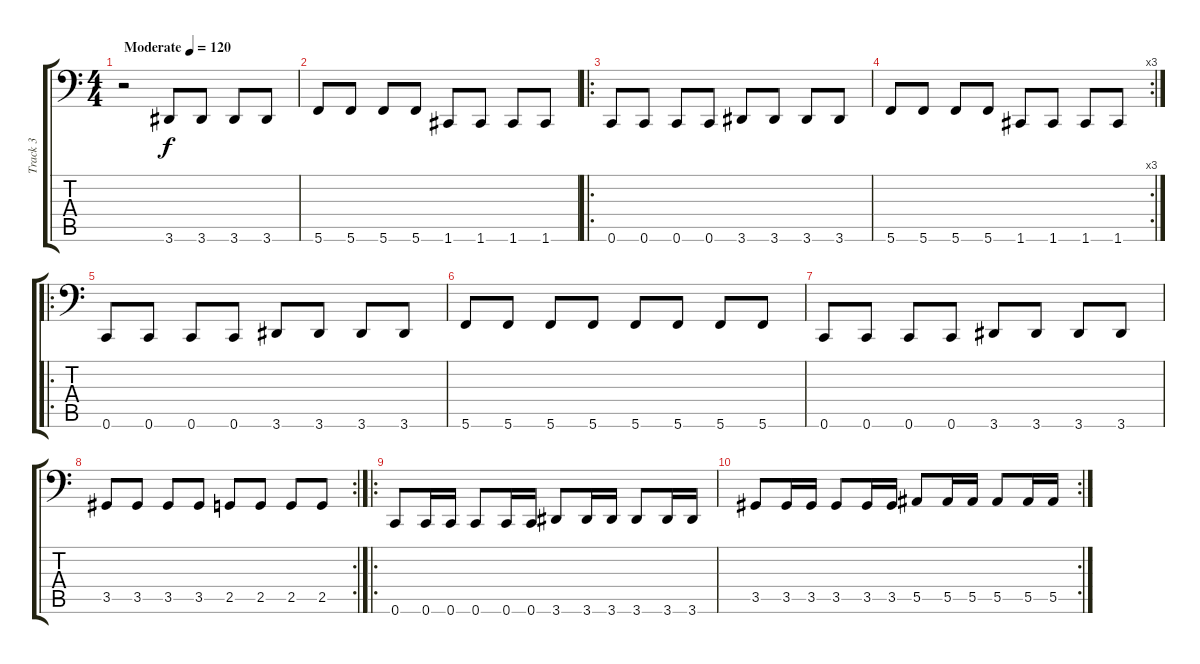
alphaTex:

\track ("Track 3" "Track 3") {instrument electricbasspick}
\staff {score tabs}
\tuning (C3 G2 Eb2 Bb1 F1 C1) {hide}
\ts (4 4)
\tempo (120 "Moderate")
\clef f4
\ks c
r.2{dy f instrument electricbasspick} 3.6.8 3.6.8 3.6.8 3.6.8 |
5.6.8 5.6.8 5.6.8 5.6.8 1.6.8 1.6.8 1.6.8 1.6.8 |
\ro
0.6.8 0.6.8 0.6.8 0.6.8 3.6.8 3.6.8 3.6.8 3.6.8 |
\rc 3
5.6.8 5.6.8 5.6.8 5.6.8 1.6.8 1.6.8 1.6.8 1.6.8 |
\ro
0.6.8 0.6.8 0.6.8 0.6.8 3.6.8 3.6.8 3.6.8 3.6.8 |
5.6.8 5.6.8 5.6.8 5.6.8 5.6.8 5.6.8 5.6.8 5.6.8 |
0.6.8 0.6.8 0.6.8 0.6.8 3.6.8 3.6.8 3.6.8 3.6.8 |
\rc 2
3.5.8 3.5.8 3.5.8 3.5.8 2.5.8 2.5.8 2.5.8 2.5.8 |
\ro
0.6.8 0.6.16 0.6.16 0.6.8 0.6.16 0.6.16 3.6.8 3.6.16 3.6.16 3.6.8 3.6.16 3.6.16 |
\rc 2
3.5.8 3.5.16 3.5.16 3.5.8 3.5.16 3.5.16 5.5.8 5.5.16 5.5.16 5.5.8 5.5.16 5.5.16
